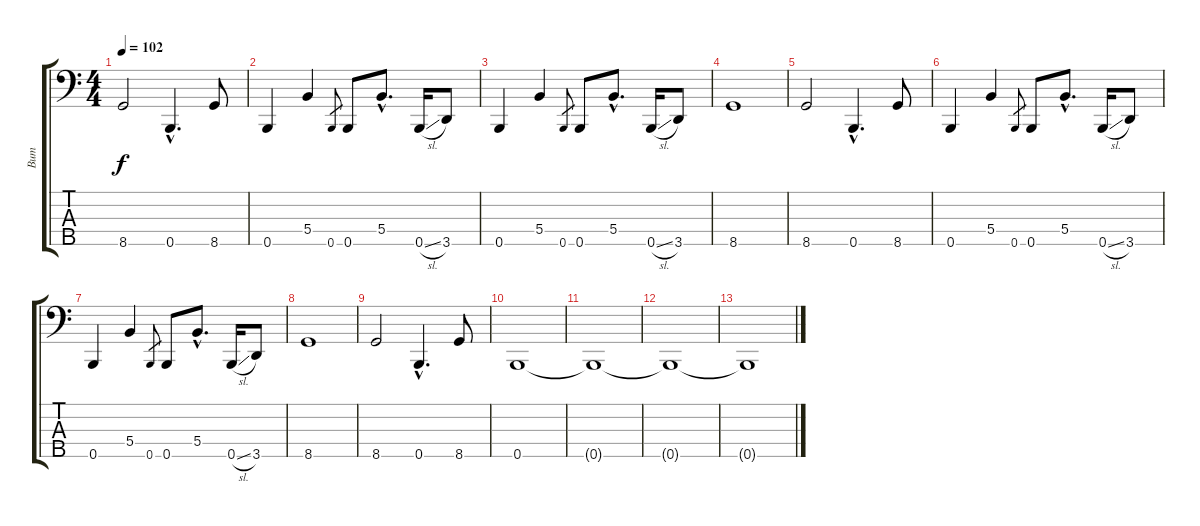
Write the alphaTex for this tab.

\track ("Вит" "Вит") {instrument electricbassfinger}
\staff {score tabs}
\tuning (A2 E2 B1 Gb1 B0) {hide}
\ts (4 4)
\tempo 102
\clef f4
\ks c
8.5.2{dy f} 0.5{hac}.4{d} 8.5.8 |
0.5.4 5.4.4 0.5.8{gr} 0.5.8 5.4{hac}.8{d} 0.5{sl}.16 3.5.8 |
0.5.4 5.4.4 0.5.8{gr} 0.5.8 5.4{hac}.8{d} 0.5{sl}.16 3.5.8 |
8.5.1 |
8.5.2 0.5{hac}.4{d} 8.5.8 |
0.5.4 5.4.4 0.5.8{gr} 0.5.8 5.4{hac}.8{d} 0.5{sl}.16 3.5.8 |
0.5.4 5.4.4 0.5.8{gr} 0.5.8 5.4{hac}.8{d} 0.5{sl}.16 3.5.8 |
8.5.1 |
8.5.2 0.5{hac}.4{d} 8.5.8 |
0.5.1 |
0.5{t}.1 |
0.5{t}.1 |
0.5{t}.1
